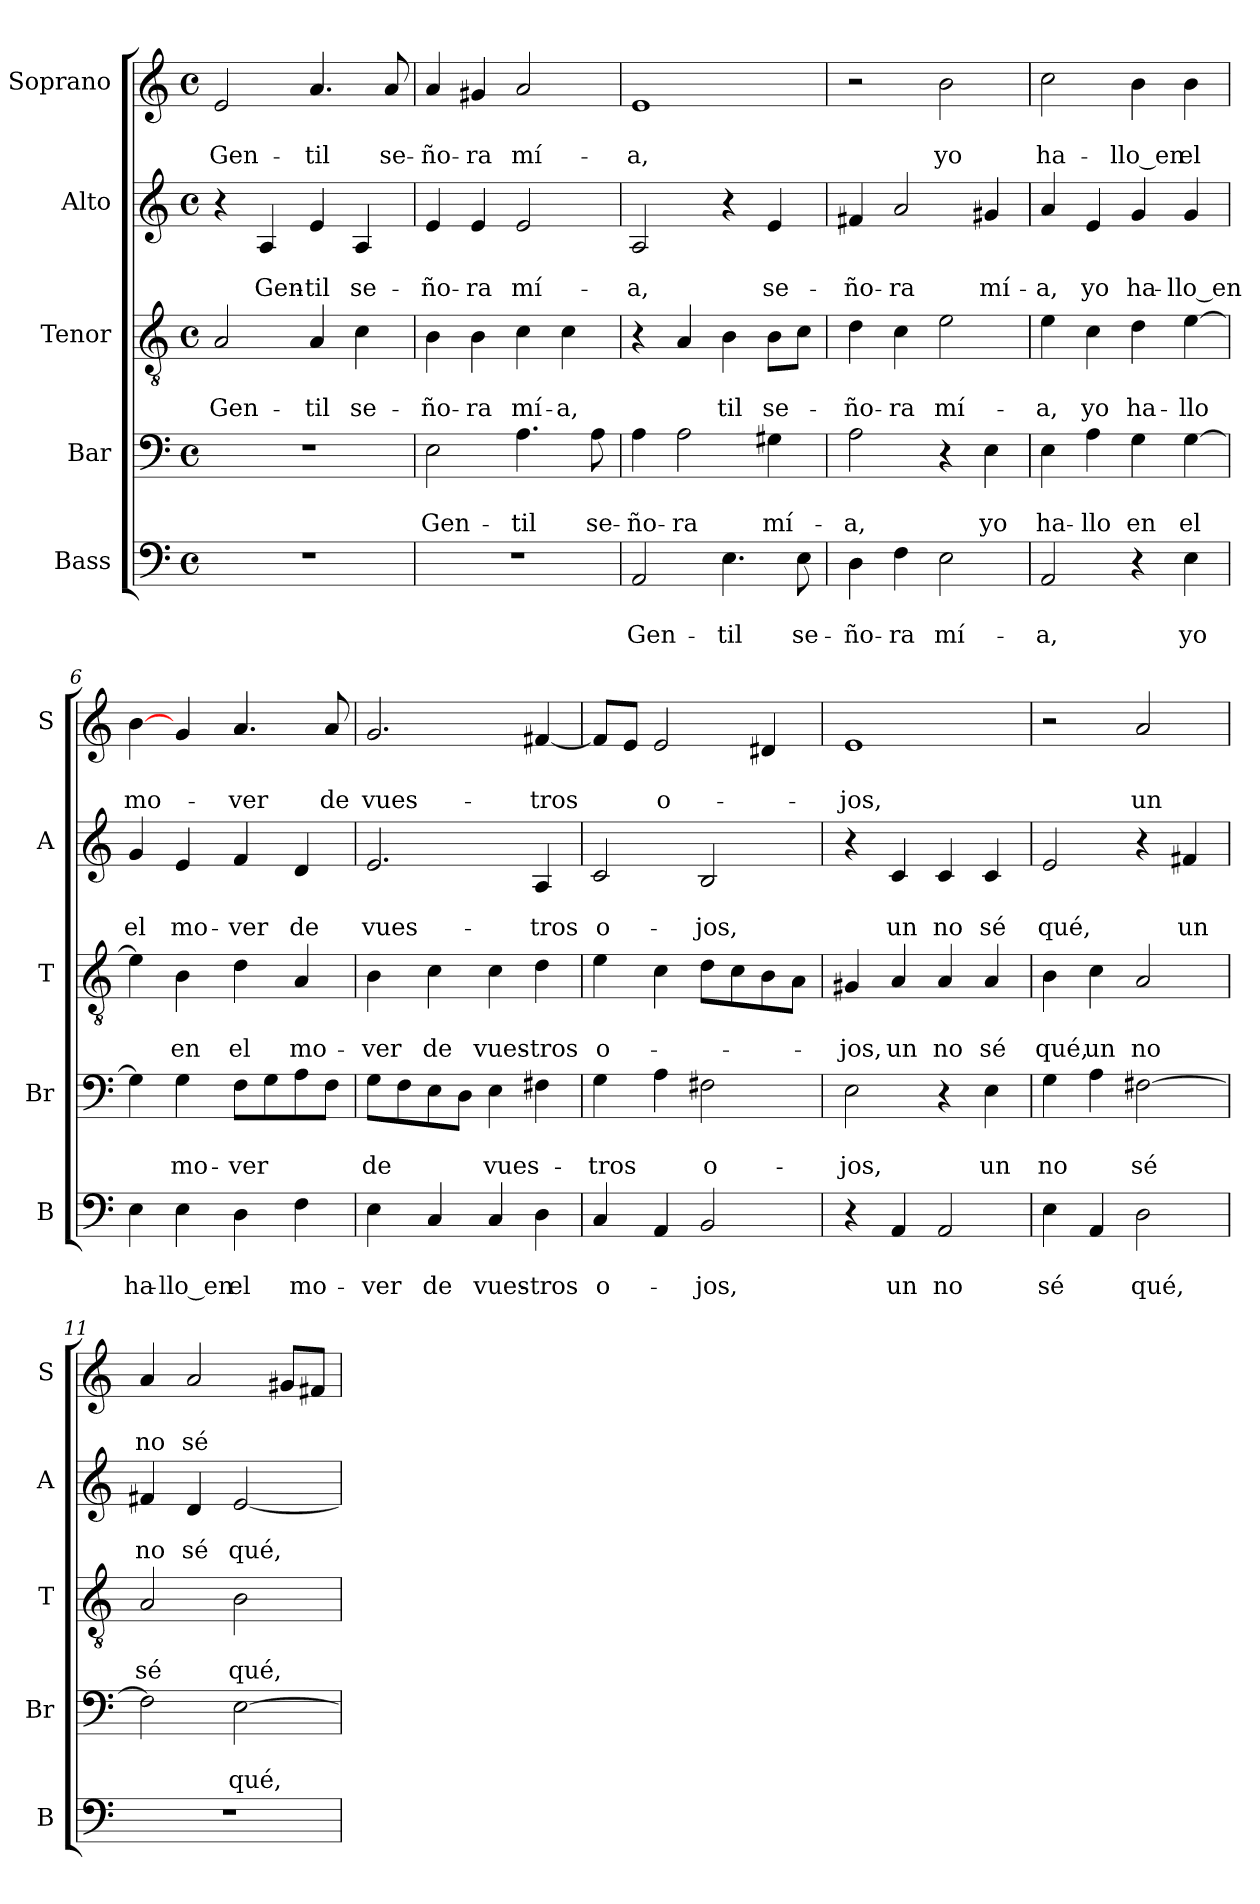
**kern	**text	**text	**kern	**text	**text	**kern	**text	**text	**kern	**text	**text	**kern	**text	**text
*part5	*part5	*part5	*part4	*part4	*part4	*part3	*part3	*part3	*part2	*part2	*part2	*part1	*part1	*part1
*staff5	*staff5	*staff5	*staff4	*staff4	*staff4	*staff3	*staff3	*staff3	*staff2	*staff2	*staff2	*staff1	*staff1	*staff1
*I"Bass	*	*	*I"Bar	*	*	*I"Tenor	*	*	*I"Alto	*	*	*I"Soprano	*	*
*I'B	*	*	*I'Br	*	*	*I'T	*	*	*I'A	*	*	*I'S	*	*
*clefF4	*	*	*clefF4	*	*	*clefGv2	*	*	*clefG2	*	*	*clefG2	*	*
*k[]	*	*	*k[]	*	*	*k[]	*	*	*k[]	*	*	*k[]	*	*
*a:	*	*	*a:	*	*	*a:	*	*	*a:	*	*	*a:	*	*
*M4/4	*	*	*M4/4	*	*	*M4/4	*	*	*M4/4	*	*	*M4/4	*	*
*met(c)	*	*	*met(c)	*	*	*met(c)	*	*	*met(c)	*	*	*met(c)	*	*
=1	=1	=1	=1	=1	=1	=1	=1	=1	=1	=1	=1	=1	=1	=1
!	!	!	!	!	!	!	!	!LO:LY:b	!	!	!	!	!	!LO:LY:b
1r	.	.	1r	.	.	2A/	.	Gen-	4r	.	.	2e/	.	Gen-
!	!	!	!	!	!	!	!	!	!	!	!LO:LY:b	!	!	!
.	.	.	.	.	.	.	.	.	4A/	.	Gen-	.	.	.
!	!	!	!	!	!	!	!	!LO:LY:b	!	!	!LO:LY:b	!	!	!LO:LY:b
.	.	.	.	.	.	4A/	.	-til	4e/	.	-til	4.a/	.	-til
!	!	!	!	!	!	!	!	!LO:LY:b	!	!	!LO:LY:b	!	!	!
.	.	.	.	.	.	4c\	.	se-	4A/	.	se-	.	.	.
!	!	!	!	!	!	!	!	!	!	!	!	!	!	!LO:LY:b
.	.	.	.	.	.	.	.	.	.	.	.	8a/	.	se-
=2	=2	=2	=2	=2	=2	=2	=2	=2	=2	=2	=2	=2	=2	=2
!	!	!	!	!	!LO:LY:b	!	!	!LO:LY:b	!	!	!LO:LY:b	!	!	!LO:LY:b
1r	.	.	2E\	.	Gen-	4B\	.	-ño-	4e/	.	-ño-	4a/	.	-ño-
!	!	!	!	!	!	!	!	!LO:LY:b	!	!	!LO:LY:b	!	!	!LO:LY:b
.	.	.	.	.	.	4B\	.	-ra	4e/	.	-ra	4g#X/	.	-ra
!	!	!	!	!	!LO:LY:b	!	!	!LO:LY:b	!	!	!LO:LY:b	!	!	!LO:LY:b
.	.	.	4.A\	.	-til	4c\	.	mí-	2e/	.	mí-	2a/	.	mí-
!	!	!	!	!	!	!	!	!LO:LY:b	!	!	!	!	!	!
.	.	.	.	.	.	4c\	.	-a,	.	.	.	.	.	.
!	!	!	!	!	!LO:LY:b	!	!	!	!	!	!	!	!	!
.	.	.	8A\	.	se-	.	.	.	.	.	.	.	.	.
=3	=3	=3	=3	=3	=3	=3	=3	=3	=3	=3	=3	=3	=3	=3
!	!	!LO:LY:b	!	!	!LO:LY:b	!	!	!	!	!	!LO:LY:b	!	!	!LO:LY:b
2AA/	.	Gen-	4A\	.	-ño-	4r	.	.	2A/	.	-a,	1e	.	-a,
!	!	!	!	!	!LO:LY:b	!	!	!	!	!	!	!	!	!
.	.	.	2A\	.	-ra	4A/	.	.	.	.	.	.	.	.
!	!	!LO:LY:b	!	!	!	!	!	!LO:LY:b	!	!	!	!	!	!
4.E\	.	-til	.	.	.	4B\	.	til	4r	.	.	.	.	.
!	!	!	!	!	!LO:LY:b	!	!	!LO:LY:b	!	!	!LO:LY:b	!	!	!
.	.	.	4G#X\	.	mí-	8B\L	.	se-	4e/	.	se-	.	.	.
!	!	!LO:LY:b	!	!	!	!	!	!	!	!	!	!	!	!
8E\	.	se-	.	.	.	8c\J	.	.	.	.	.	.	.	.
=4	=4	=4	=4	=4	=4	=4	=4	=4	=4	=4	=4	=4	=4	=4
!	!	!LO:LY:b	!	!	!LO:LY:b	!	!	!LO:LY:b	!	!	!LO:LY:b	!	!	!
4D\	.	-ño-	2A\	.	-a,	4d\	.	-ño-	4f#X/	.	-ño-	2r	.	.
!	!	!LO:LY:b	!	!	!	!	!	!LO:LY:b	!	!	!LO:LY:b	!	!	!
4F\	.	-ra	.	.	.	4c\	.	-ra	2a/	.	-ra	.	.	.
!	!	!LO:LY:b	!	!	!	!	!	!LO:LY:b	!	!	!	!	!	!LO:LY:b
2E\	.	mí-	4r	.	.	2e\	.	mí-	.	.	.	2b\	.	yo
!	!	!	!	!	!LO:LY:b	!	!	!	!	!	!LO:LY:b	!	!	!
.	.	.	4E\	.	yo	.	.	.	4g#X/	.	mí-	.	.	.
=5	=5	=5	=5	=5	=5	=5	=5	=5	=5	=5	=5	=5	=5	=5
!	!	!LO:LY:b	!	!	!LO:LY:b	!	!	!LO:LY:b	!	!	!LO:LY:b	!	!	!LO:LY:b
2AA/	.	-a,	4E\	.	ha-	4e\	.	-a,	4a/	.	-a,	2cc\	.	ha-
!	!	!	!	!	!LO:LY:b	!	!	!LO:LY:b	!	!	!LO:LY:b	!	!	!
.	.	.	4A\	.	-llo	4c\	.	yo	4e/	.	yo	.	.	.
!	!	!	!	!	!LO:LY:b	!	!	!LO:LY:b	!	!	!LO:LY:b	!	!	!LO:LY:b
4r	.	.	4G\	.	en	4d\	.	ha-	4g/	.	ha-	4b\	.	-llo_en
!	!	!LO:LY:b	!	!	!LO:LY:b	!	!	!LO:LY:b	!	!	!LO:LY:b	!	!	!LO:LY:b
4E\	.	yo	[4G\	.	el	[4e\	.	-llo	4g/	.	-llo_en	4b\	.	el
!!LO:LB:g=z
=6	=6	=6	=6	=6	=6	=6	=6	=6	=6	=6	=6	=6	=6	=6
!	!	!LO:LY:b	!	!	!	!	!	!	!	!	!LO:LY:b	!	!	!LO:LY:b
4E\	.	ha-	4G\]	.	.	4e\]	.	.	4g/	.	el	[4b\	.	mo-
!	!	!LO:LY:b	!	!	!LO:LY:b	!	!	!LO:LY:b	!	!	!LO:LY:b	!	!	!
4E\	.	-llo_en	4G\	.	mo-	4B\	.	en	4e/	.	mo-	4g/	.	.
!	!	!LO:LY:b	!	!	!LO:LY:b	!	!	!LO:LY:b	!	!	!LO:LY:b	!	!	!LO:LY:b
4D\	.	el	8F\L	.	-ver	4d\	.	el	4f/	.	-ver	4.a/	.	-ver
.	.	.	8G\	.	.	.	.	.	.	.	.	.	.	.
!	!	!LO:LY:b	!	!	!	!	!	!LO:LY:b	!	!	!LO:LY:b	!	!	!
4F\	.	mo-	8A\	.	.	4A/	.	mo-	4d/	.	de	.	.	.
!	!	!	!	!	!	!	!	!	!	!	!	!	!	!LO:LY:b
.	.	.	8F\J	.	.	.	.	.	.	.	.	8a/	.	de
=7	=7	=7	=7	=7	=7	=7	=7	=7	=7	=7	=7	=7	=7	=7
!	!	!LO:LY:b	!	!	!LO:LY:b	!	!	!LO:LY:b	!	!	!LO:LY:b	!	!	!LO:LY:b
4E\	.	-ver	8G\L	.	de	4B\	.	-ver	2.e/	.	vues-	2.g/	.	vues-
.	.	.	8F\	.	.	.	.	.	.	.	.	.	.	.
!	!	!LO:LY:b	!	!	!	!	!	!LO:LY:b	!	!	!	!	!	!
4C/	.	de	8E\	.	.	4c\	.	de	.	.	.	.	.	.
.	.	.	8D\J	.	.	.	.	.	.	.	.	.	.	.
!	!	!LO:LY:b	!	!	!LO:LY:b	!	!	!LO:LY:b	!	!	!	!	!	!
4C/	.	vues-	4E\	.	vues-	4c\	.	vues-	.	.	.	.	.	.
!	!	!LO:LY:b	!	!	!	!	!	!LO:LY:b	!	!	!LO:LY:b	!	!	!LO:LY:b
4D\	.	-tros	4F#X\	.	.	4d\	.	-tros	4A/	.	-tros	[4f#X/	.	-tros
=8	=8	=8	=8	=8	=8	=8	=8	=8	=8	=8	=8	=8	=8	=8
!	!	!LO:LY:b	!	!	!LO:LY:b	!	!	!LO:LY:b	!	!	!LO:LY:b	!	!	!
4C/	.	o-	4G\	.	-tros	4e\	.	o-	2c/	.	o-	8f#/L]	.	.
.	.	.	.	.	.	.	.	.	.	.	.	8e/J	.	.
!	!	!	!	!	!	!	!	!	!	!	!	!	!	!LO:LY:b
4AA/	.	.	4A\	.	.	4c\	.	.	.	.	.	2e/	.	o-
!	!	!LO:LY:b	!	!	!LO:LY:b	!	!	!	!	!	!LO:LY:b	!	!	!
2BB/	.	-jos,	2F#X\	.	o-	8d\L	.	.	2B/	.	-jos,	.	.	.
.	.	.	.	.	.	8c\	.	.	.	.	.	.	.	.
.	.	.	.	.	.	8B\	.	.	.	.	.	4d#X/	.	.
.	.	.	.	.	.	8A\J	.	.	.	.	.	.	.	.
=9	=9	=9	=9	=9	=9	=9	=9	=9	=9	=9	=9	=9	=9	=9
!	!	!	!	!	!LO:LY:b	!	!	!LO:LY:b	!	!	!	!	!	!LO:LY:b
4r	.	.	2E\	.	-jos,	4G#X/	.	-jos,	4r	.	.	1e	.	-jos,
!	!	!LO:LY:b	!	!	!	!	!	!LO:LY:b	!	!	!LO:LY:b	!	!	!
4AA/	.	un	.	.	.	4A/	.	un	4c/	.	un	.	.	.
!	!	!LO:LY:b	!	!	!	!	!	!LO:LY:b	!	!	!LO:LY:b	!	!	!
2AA/	.	no	4r	.	.	4A/	.	no	4c/	.	no	.	.	.
!	!	!	!	!	!LO:LY:b	!	!	!LO:LY:b	!	!	!LO:LY:b	!	!	!
.	.	.	4E\	.	un	4A/	.	sé	4c/	.	sé	.	.	.
=10	=10	=10	=10	=10	=10	=10	=10	=10	=10	=10	=10	=10	=10	=10
!	!	!LO:LY:b	!	!	!LO:LY:b	!	!	!LO:LY:b	!	!	!LO:LY:b	!	!	!
4E\	.	sé	4G\	.	no	4B\	.	qué,	2e/	.	qué,	2r	.	.
!	!	!	!	!	!	!	!	!LO:LY:b	!	!	!	!	!	!
4AA/	.	.	4A\	.	.	4c\	.	un	.	.	.	.	.	.
!	!	!LO:LY:b	!	!	!LO:LY:b	!	!	!LO:LY:b	!	!	!	!	!	!LO:LY:b
2D\	.	qué,	[2F#X\	.	sé	2A/	.	no	4r	.	.	2a/	.	un
!	!	!	!	!	!	!	!	!	!	!	!LO:LY:b	!	!	!
.	.	.	.	.	.	.	.	.	4f#X/	.	un	.	.	.
!!LO:PB:g=z
=11	=11	=11	=11	=11	=11	=11	=11	=11	=11	=11	=11	=11	=11	=11
!	!	!	!	!	!	!	!	!LO:LY:b	!	!	!LO:LY:b	!	!	!LO:LY:b
1r	.	.	2F#\]	.	.	2A/	.	sé	4f#X/	.	no	4a/	.	no
!	!	!	!	!	!	!	!	!	!	!	!LO:LY:b	!	!	!LO:LY:b
.	.	.	.	.	.	.	.	.	4d/	.	sé	2a/	.	sé
!	!	!	!	!	!LO:LY:b	!	!	!LO:LY:b	!	!	!LO:LY:b	!	!	!
.	.	.	[2E\	.	qué,	2B\	.	qué,	[2e/	.	qué,	.	.	.
.	.	.	.	.	.	.	.	.	.	.	.	8g#X/L	.	.
.	.	.	.	.	.	.	.	.	.	.	.	8f#X/J	.	.
=	=	=	=	=	=	=	=	=	=	=	=	=	=	=
*-	*-	*-	*-	*-	*-	*-	*-	*-	*-	*-	*-	*-	*-	*-
